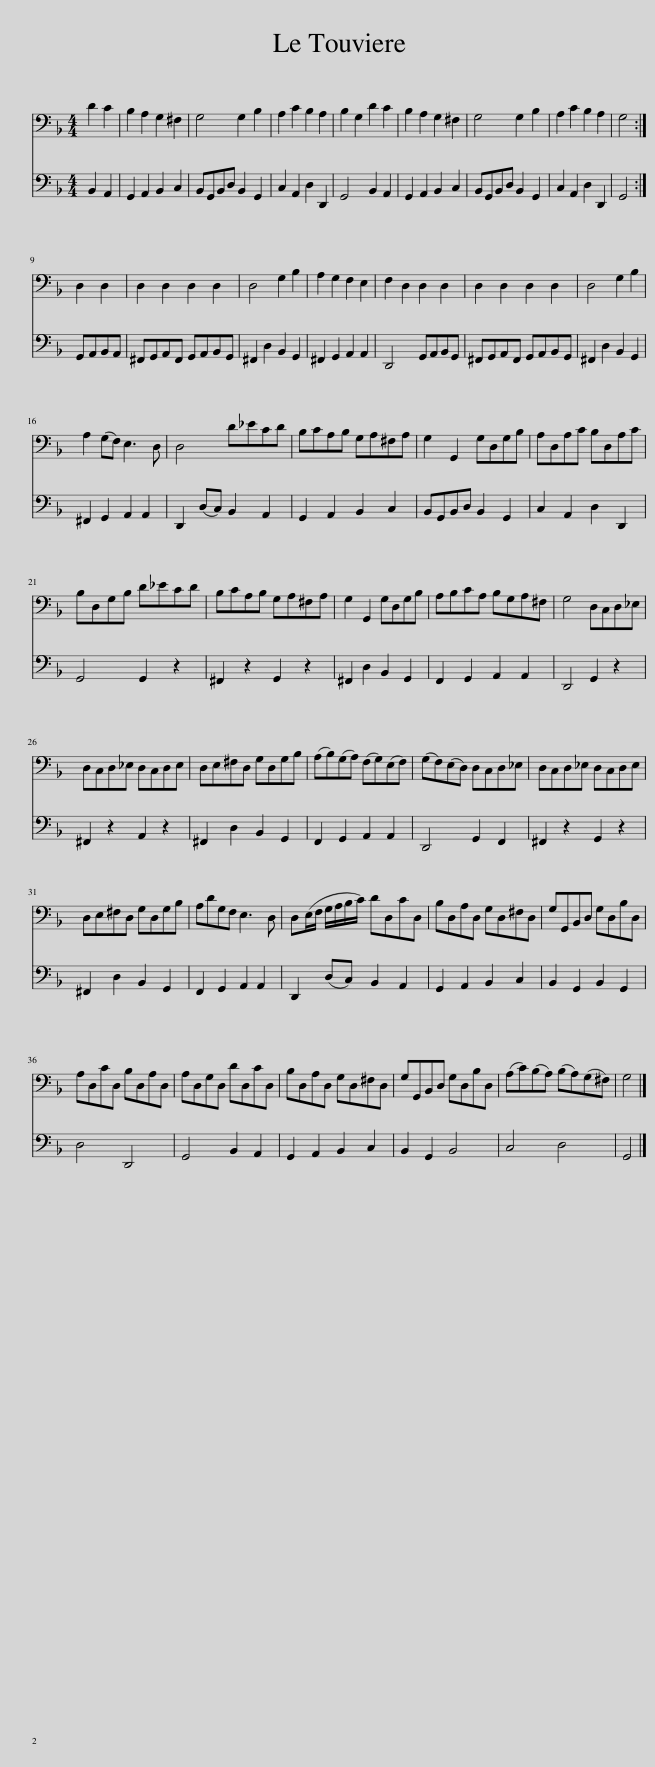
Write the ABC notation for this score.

X:1
%%score 1 2
L:1/8
M:4/4
I:linebreak $
K:F
V:1 bass
V:2 bass
V:1
 D2 C2 | B,2 A,2 G,2 ^F,2 | G,4 G,2 B,2 | A,2 C2 B,2 A,2 | B,2 G,2 D2 C2 | %5
 B,2 A,2 G,2 ^F,2 | G,4 G,2 B,2 | A,2 C2 B,2 A,2 | G,4 :|$ D,2 D,2 | %10
 D,2 D,2 D,2 D,2 | D,4 G,2 B,2 | A,2 G,2 F,2 E,2 | F,2 D,2 D,2 D,2 | D,2 D,2 D,2 D,2 | %15
 D,4 G,2 B,2 |$ A,2 (G,F,) E,3 D, | D,4 D_ECD | B,CA,B, G,A,^F,A, | G,2 G,,2 G,D,G,B, | %20
 A,D,A,C B,D,A,C |$ B,D,G,B, D_ECD | B,CA,B, G,A,^F,A, | G,2 G,,2 G,D,G,B, | A,B,CA, B,G,A,^F, | %25
 G,4 D,C,D,_E, |$ D,C,D,_E, D,C,D,E, | D,E,^F,D, G,D,G,B, | (A,B,)(G,A,) (F,G,)(E,F,) | (G,F,)(E,D,) D,C,D,_E, | %30
 D,C,D,_E, D,C,D,E, |$ D,E,^F,D, G,D,G,B, | A,DG,F, E,3 D, | D,(E,/F,/ G,/A,/B,/C/) DD,CD, | B,D,A,D, G,D,^F,D, | %35
 G,G,,B,,D, G,D,B,D, |$ A,D,CD, B,D,A,D, | A,D,G,D, DD,CD, | B,D,A,D, G,D,^F,D, | G,G,,B,,D, G,D,B,D, | %40
 (A,C)(B,A,) (B,A,)(G,^F,) | G,4 |] %42
V:2
 B,,2 A,,2 | G,,2 A,,2 B,,2 C,2 | B,,G,,B,,D, B,,2 G,,2 | C,2 A,,2 D,2 D,,2 | G,,4 B,,2 A,,2 | %5
 G,,2 A,,2 B,,2 C,2 | B,,G,,B,,D, B,,2 G,,2 | C,2 A,,2 D,2 D,,2 | G,,4 :|$ G,,A,,B,,A,, | %10
 ^F,,G,,A,,F,, G,,A,,B,,G,, | ^F,,2 D,2 B,,2 G,,2 | ^F,,2 G,,2 A,,2 A,,2 | D,,4 G,,A,,B,,G,, | ^F,,G,,A,,F,, G,,A,,B,,G,, | %15
 ^F,,2 D,2 B,,2 G,,2 |$ ^F,,2 G,,2 A,,2 A,,2 | D,,2 (D,C,) B,,2 A,,2 | G,,2 A,,2 B,,2 C,2 | B,,G,,B,,D, B,,2 G,,2 | %20
 C,2 A,,2 D,2 D,,2 |$ G,,4 G,,2 z2 | ^F,,2 z2 G,,2 z2 | ^F,,2 D,2 B,,2 G,,2 | F,,2 G,,2 A,,2 A,,2 | %25
 D,,4 G,,2 z2 |$ ^F,,2 z2 A,,2 z2 | ^F,,2 D,2 B,,2 G,,2 | F,,2 G,,2 A,,2 A,,2 | D,,4 G,,2 F,,2 | %30
 ^F,,2 z2 G,,2 z2 |$ ^F,,2 D,2 B,,2 G,,2 | F,,2 G,,2 A,,2 A,,2 | D,,2 (D,C,) B,,2 A,,2 | G,,2 A,,2 B,,2 C,2 | %35
 B,,2 G,,2 B,,2 G,,2 |$ D,4 D,,4 | G,,4 B,,2 A,,2 | G,,2 A,,2 B,,2 C,2 | B,,2 G,,2 B,,4 | %40
 C,4 D,4 | G,,4 |] %42
